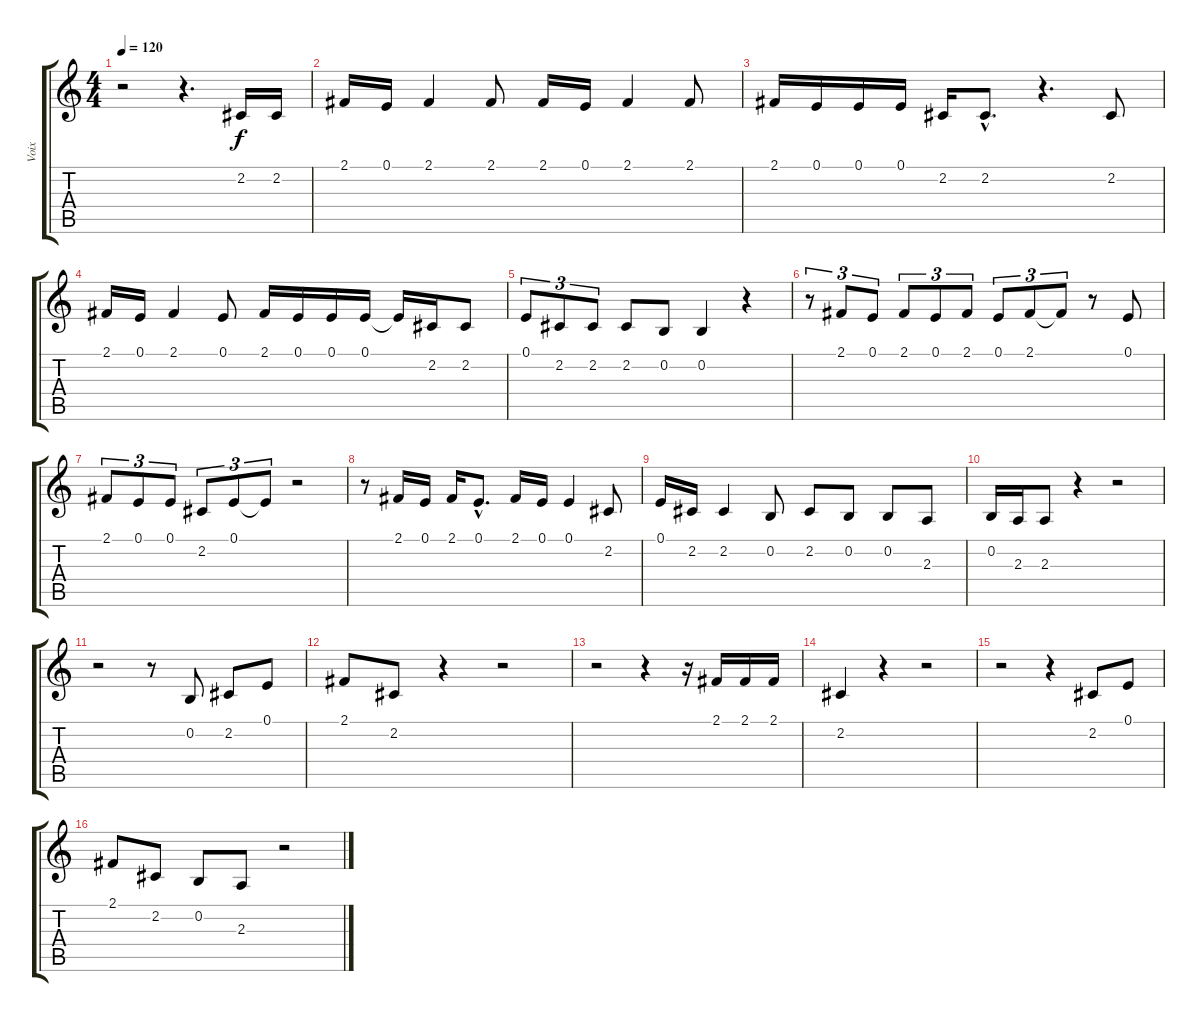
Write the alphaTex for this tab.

\track ("Voix" "Voix") {instrument accordion}
\staff {score tabs}
\tuning (E4 B3 G3 D3 A2 E2) {hide}
\ts (4 4)
\tempo 120
\clef g2
\ks c
r.2{dy f} r.4{d} 2.2.16 2.2.16 |
2.1.16 0.1.16 2.1.4 2.1.8 2.1.16 0.1.16 2.1.4 2.1.8 |
2.1.16 0.1.16 0.1.16 0.1.16 2.2.16 2.2{hac}.8{d} r.4{d} 2.2.8 |
2.1.16 0.1.16 2.1.4 0.1.8 2.1.16 0.1.16 0.1.16 0.1.16 0.1{t}.16 2.2.16 2.2.8 |
0.1.8{tu (3 2)} 2.2.8{tu (3 2)} 2.2.8{tu (3 2)} 2.2.8 0.2.8 0.2.4 r.4 |
r.8{tu (3 2)} 2.1.8{tu (3 2)} 0.1.8{tu (3 2)} 2.1.8{tu (3 2)} 0.1.8{tu (3 2)} 2.1.8{tu (3 2)} 0.1.8{tu (3 2)} 2.1.8{tu (3 2)} 2.1{t}.8{tu (3 2)} r.8 0.1.8 |
2.1.8{tu (3 2)} 0.1.8{tu (3 2)} 0.1.8{tu (3 2)} 2.2.8{tu (3 2)} 0.1.8{tu (3 2)} 0.1{t}.8{tu (3 2)} r.2 |
r.8 2.1.16 0.1.16 2.1.16 0.1{hac}.8{d} 2.1.16 0.1.16 0.1.4 2.2.8 |
0.1.16 2.2.16 2.2.4 0.2.8 2.2.8 0.2.8 0.2.8 2.3.8 |
0.2.16 2.3.16 2.3.8 r.4 r.2 |
r.2 r.8 0.2.8 2.2.8 0.1.8 |
2.1.8 2.2.8 r.4 r.2 |
r.2 r.4 r.16 2.1.16 2.1.16 2.1.16 |
2.2.4 r.4 r.2 |
r.2 r.4 2.2.8 0.1.8 |
2.1.8 2.2.8 0.2.8 2.3.8 r.2
